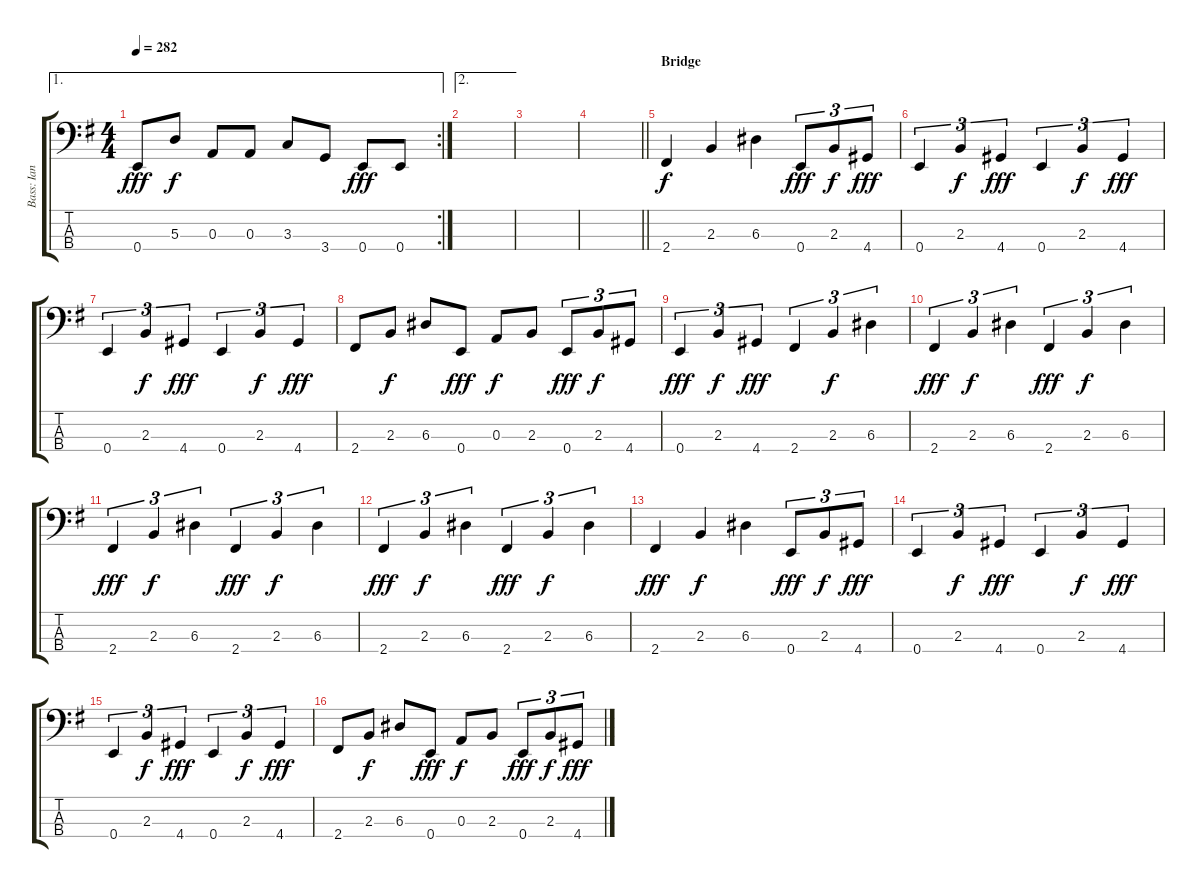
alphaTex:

\track ("Bass: Ian" "Bass: Ian") {instrument electricbassfinger}
\staff {score tabs}
\tuning (G2 D2 A1 E1) {hide}
\ae 1
\rc 2
\ts (4 4)
\tempo 282
\clef f4
\ks g
0.4.8{dy fff} 5.3.8{dy f} 0.3.8 0.3.8 3.3.8 3.4.8 0.4.8{dy fff} 0.4.8 |
\ae 2
|
|
\barLineRight lightlight
|
\section ("" "Bridge")
2.4.4{dy f} 2.3.4 6.3.4 0.4.8{tu (3 2) dy fff} 2.3.8{tu (3 2) dy f} 4.4.8{tu (3 2) dy fff} |
0.4.4{tu (3 2)} 2.3.4{tu (3 2) dy f} 4.4.4{tu (3 2) dy fff} 0.4.4{tu (3 2)} 2.3.4{tu (3 2) dy f} 4.4.4{tu (3 2) dy fff} |
0.4.4{tu (3 2)} 2.3.4{tu (3 2) dy f} 4.4.4{tu (3 2) dy fff} 0.4.4{tu (3 2)} 2.3.4{tu (3 2) dy f} 4.4.4{tu (3 2) dy fff} |
2.4.8 2.3.8{dy f} 6.3.8 0.4.8{dy fff} 0.3.8{dy f} 2.3.8 0.4.8{tu (3 2) dy fff} 2.3.8{tu (3 2) dy f} 4.4.8{tu (3 2)} |
0.4.4{tu (3 2) dy fff} 2.3.4{tu (3 2) dy f} 4.4.4{tu (3 2) dy fff} 2.4.4{tu (3 2)} 2.3.4{tu (3 2) dy f} 6.3.4{tu (3 2)} |
2.4.4{tu (3 2) dy fff} 2.3.4{tu (3 2) dy f} 6.3.4{tu (3 2)} 2.4.4{tu (3 2) dy fff} 2.3.4{tu (3 2) dy f} 6.3.4{tu (3 2)} |
2.4.4{tu (3 2) dy fff} 2.3.4{tu (3 2) dy f} 6.3.4{tu (3 2)} 2.4.4{tu (3 2) dy fff} 2.3.4{tu (3 2) dy f} 6.3.4{tu (3 2)} |
2.4.4{tu (3 2) dy fff} 2.3.4{tu (3 2) dy f} 6.3.4{tu (3 2)} 2.4.4{tu (3 2) dy fff} 2.3.4{tu (3 2) dy f} 6.3.4{tu (3 2)} |
2.4.4{dy fff} 2.3.4{dy f} 6.3.4 0.4.8{tu (3 2) dy fff} 2.3.8{tu (3 2) dy f} 4.4.8{tu (3 2) dy fff} |
0.4.4{tu (3 2)} 2.3.4{tu (3 2) dy f} 4.4.4{tu (3 2) dy fff} 0.4.4{tu (3 2)} 2.3.4{tu (3 2) dy f} 4.4.4{tu (3 2) dy fff} |
0.4.4{tu (3 2)} 2.3.4{tu (3 2) dy f} 4.4.4{tu (3 2) dy fff} 0.4.4{tu (3 2)} 2.3.4{tu (3 2) dy f} 4.4.4{tu (3 2) dy fff} |
2.4.8 2.3.8{dy f} 6.3.8 0.4.8{dy fff} 0.3.8{dy f} 2.3.8 0.4.8{tu (3 2) dy fff} 2.3.8{tu (3 2) dy f} 4.4.8{tu (3 2) dy fff}
